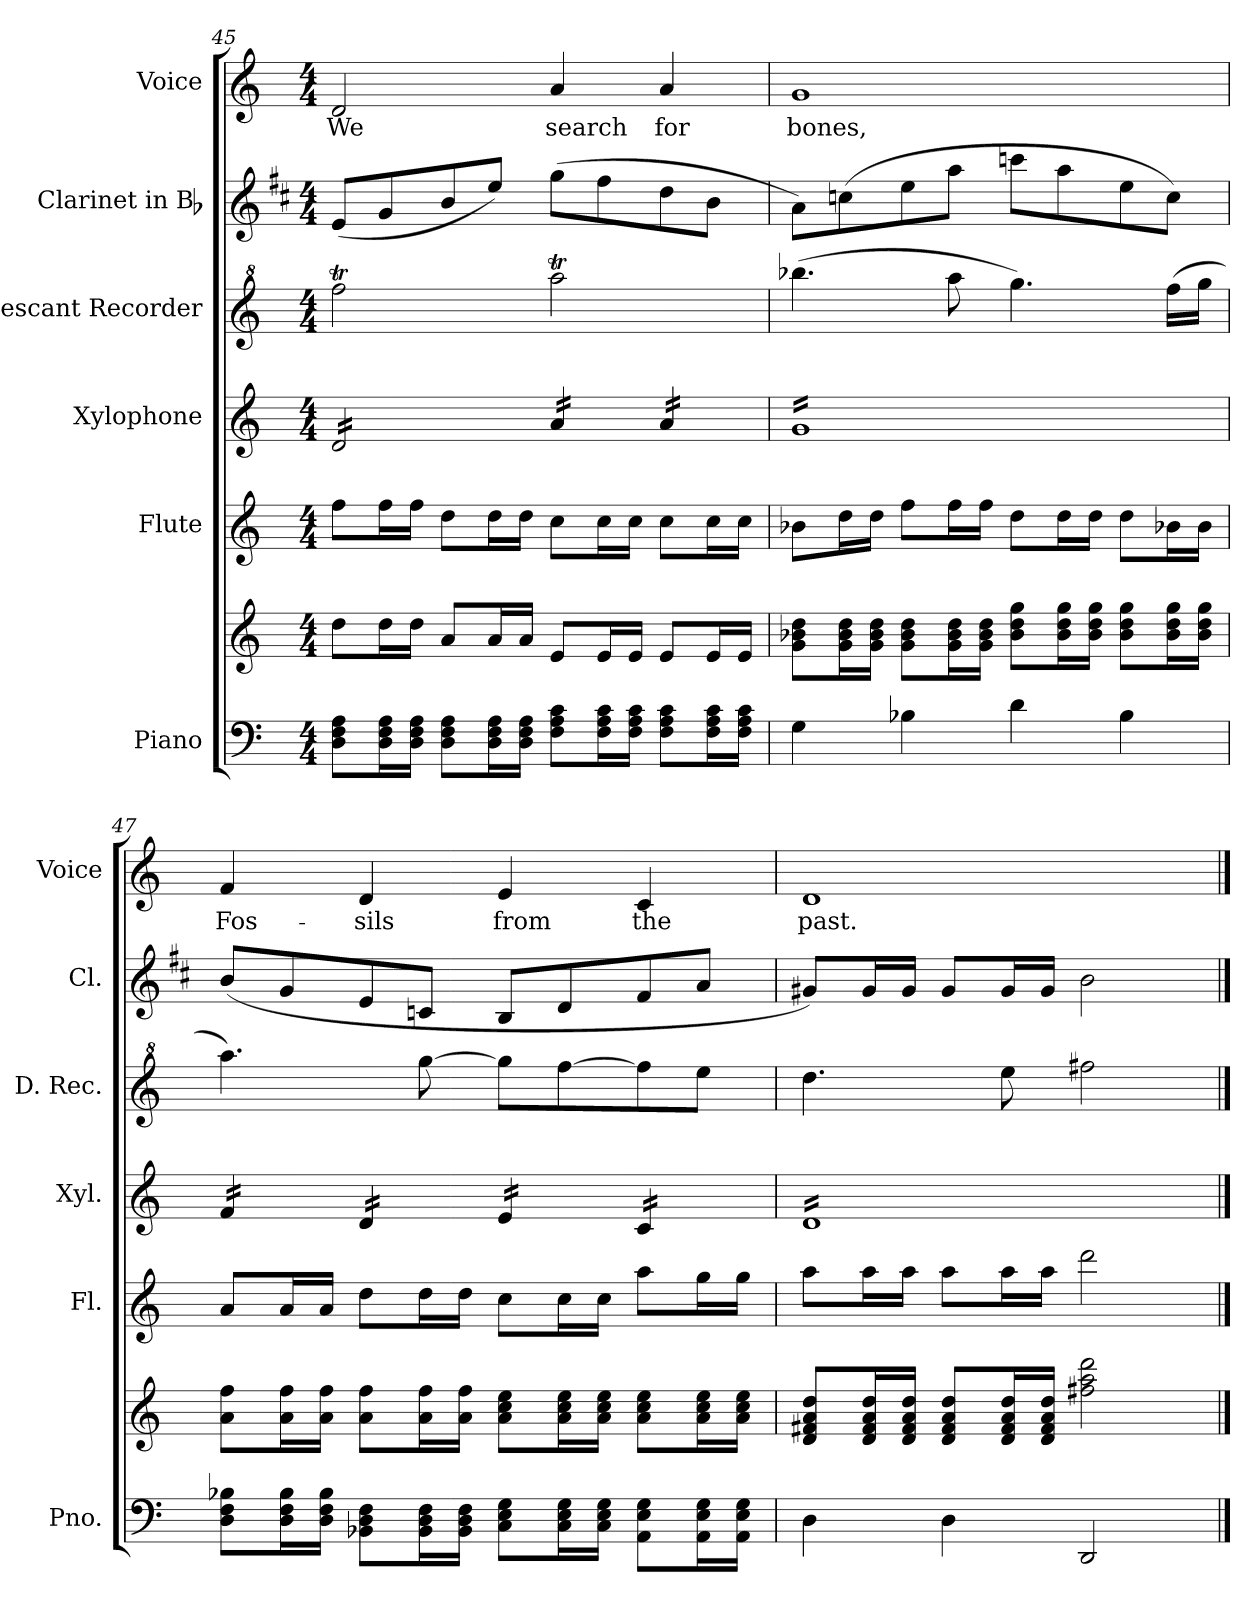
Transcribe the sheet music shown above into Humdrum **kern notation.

**kern	**kern	**kern	**kern	**kern	**kern	**kern	**text
*part6	*part6	*part5	*part4	*part3	*part2	*part1	*part1
*staff7	*staff6	*staff5	*staff4	*staff3	*staff2	*staff1	*staff1
*I"Piano	*	*I"Flute	*I"Xylophone	*I"Descant Recorder	*I"Clarinet in Bb	*I"Voice	*
*I'Pno.	*	*I'Fl.	*I'Xyl.	*I'D. Rec.	*I'Cl.	*I'Voice	*
*clefF4	*clefG2	*clefG2	*clefG2	*clefG^2	*clefG2	*clefG2	*
*	*	*	*ITrd-7c-12	*ITrd-7c-12	*ITrd1c2	*	*
*k[]	*k[]	*k[]	*k[]	*k[]	*k[]	*k[]	*
*C:	*C:	*C:	*C:	*C:	*C:	*C:	*
*M4/4	*M4/4	*M4/4	*M4/4	*M4/4	*M4/4	*M4/4	*
=45	=45	=45	=45	=45	=45	=45	=45
!	!	!	!	!	!	!	!LO:LY:b:color=#000000
*	*	*	*tremolo	*	*	*	*
8Di\ 8Fi 8AiL	8ddi\L	8ffi\L	16ddi/LL	2ffffTi\	(8di/L	2di/	We
.	.	.	16ddi/	.	.	.	.
16Di\ 16Fi 16AiL	16ddi\L	16ffi\L	16ddi/	.	8fi/	.	.
16Di\ 16Fi 16AiJJ	16ddi\JJ	16ffi\JJ	16ddi/	.	.	.	.
8Di\ 8Fi 8AiL	8ai/L	8ddi\L	16ddi/	.	8ai/	.	.
.	.	.	16ddi/	.	.	.	.
16Di\ 16Fi 16AiL	16ai/L	16ddi\L	16ddi/	.	8ddi/J)	.	.
16Di\ 16Fi 16AiJJ	16ai/JJ	16ddi\JJ	16ddi/JJ	.	.	.	.
!	!	!	!	!	!	!	!LO:LY:b:color=#000000
8Fi\ 8Ai 8ciL	8ei/L	8cci\L	16aai/LL	2aaaaTi\	(8ffi\L	4ai/	search
.	.	.	16aai/	.	.	.	.
16Fi\ 16Ai 16ciL	16ei/L	16cci\L	16aai/	.	8eei\	.	.
16Fi\ 16Ai 16ciJJ	16ei/JJ	16cci\JJ	16aai/JJ	.	.	.	.
!	!	!	!	!	!	!	!LO:LY:b:color=#000000
8Fi\ 8Ai 8ciL	8ei/L	8cci\L	16aai/LL	.	8cci\	4ai/	for
.	.	.	16aai/	.	.	.	.
16Fi\ 16Ai 16ciL	16ei/L	16cci\L	16aai/	.	8ai\J	.	.
16Fi\ 16Ai 16ciJJ	16ei/JJ	16cci\JJ	16aai/JJ	.	.	.	.
!!LO:LB:g=z
=46	=46	=46	=46	=46	=46	=46	=46
!	!	!	!	!	!	!	!LO:LY:b:color=#000000
4Gi\	8gi\ 8b-Xi 8ddiL	8b-Xi\L	16ggiLL	(4.bbbb-Xi\	8gi\L)	1gi	bones,
.	.	.	16ggi	.	.	.	.
.	16gi\ 16b-i 16ddiL	16ddi\L	16ggi	.	(8b-Xi\	.	.
.	16gi\ 16b-i 16ddiJJ	16ddi\JJ	16ggi	.	.	.	.
4B-Xi\	8gi\ 8b-i 8ddiL	8ffi\L	16ggi	.	8ddi\	.	.
.	.	.	16ggi	.	.	.	.
.	16gi\ 16b-i 16ddiL	16ffi\L	16ggi	8aaaai\	8ggi\J	.	.
.	16gi\ 16b-i 16ddiJJ	16ffi\JJ	16ggi	.	.	.	.
4di\	8b-i\ 8ddi 8ggiL	8ddi\L	16ggi	4.ggggi\)	8bb-Xi\L	.	.
.	.	.	16ggi	.	.	.	.
.	16b-i\ 16ddi 16ggiL	16ddi\L	16ggi	.	8ggi\	.	.
.	16b-i\ 16ddi 16ggiJJ	16ddi\JJ	16ggi	.	.	.	.
4B-i\	8b-i\ 8ddi 8ggiL	8ddi\L	16ggi	.	8ddi\	.	.
.	.	.	16ggi	.	.	.	.
.	16b-i\ 16ddi 16ggiL	16b-Xi\L	16ggi	(16ffffi\LL	8b-i\J)	.	.
.	16b-i\ 16ddi 16ggiJJ	16b-i\JJ	16ggiJJ	16ggggi\JJ	.	.	.
=47	=47	=47	=47	=47	=47	=47	=47
!	!	!	!	!	!	!	!LO:LY:b:color=#000000
8Di\ 8Fi 8B-XiL	8ai\ 8ffiL	8ai/L	16ffi/LL	4.aaaai\)	(8ai/L	4fi/	Fos-
.	.	.	16ffi/	.	.	.	.
16Di\ 16Fi 16B-iL	16ai\ 16ffiL	16ai/L	16ffi/	.	8fi/	.	.
16Di\ 16Fi 16B-iJJ	16ai\ 16ffiJJ	16ai/JJ	16ffi/JJ	.	.	.	.
!	!	!	!	!	!	!	!LO:LY:b:color=#000000
8BB-Xi\ 8Di 8FiL	8ai\ 8ffiL	8ddi\L	16ddi/LL	.	8di/	4di/	-sils
.	.	.	16ddi/	.	.	.	.
16BB-i\ 16Di 16FiL	16ai\ 16ffiL	16ddi\L	16ddi/	[8ggggi\	8B-Xi/J	.	.
16BB-i\ 16Di 16FiJJ	16ai\ 16ffiJJ	16ddi\JJ	16ddi/JJ	.	.	.	.
!	!	!	!	!	!	!	!LO:LY:b:color=#000000
8Ci\ 8Ei 8GiL	8ai\ 8cci 8eeiL	8cci\L	16eei/LL	8ggggi\L]	8Ai/L	4ei/	from
.	.	.	16eei/	.	.	.	.
16Ci\ 16Ei 16GiL	16ai\ 16cci 16eeiL	16cci\L	16eei/	[8ffffi\	8ci/	.	.
16Ci\ 16Ei 16GiJJ	16ai\ 16cci 16eeiJJ	16cci\JJ	16eei/JJ	.	.	.	.
!	!	!	!	!	!	!	!LO:LY:b:color=#000000
8AAi\ 8Ei 8GiL	8ai\ 8cci 8eeiL	8aai\L	16cci/LL	8ffffi\]	8ei/	4ci/	the
.	.	.	16cci/	.	.	.	.
16AAi\ 16Ei 16GiL	16ai\ 16cci 16eeiL	16ggi\L	16cci/	8eeeei\J	8gi/J	.	.
16AAi\ 16Ei 16GiJJ	16ai\ 16cci 16eeiJJ	16ggi\JJ	16cci/JJ	.	.	.	.
=48	=48	=48	=48	=48	=48	=48	=48
!	!	!	!	!	!	!	!LO:LY:b:color=#000000
4Di\	8di/ 8f#Xi 8ai 8ddiL	8aai\L	16ddiLL	4.ddddi\	8f#Xi/L)	1di	past.
.	.	.	16ddi	.	.	.	.
.	16di/ 16f#i 16ai 16ddiL	16aai\L	16ddi	.	16f#i/L	.	.
.	16di/ 16f#i 16ai 16ddiJJ	16aai\JJ	16ddi	.	16f#i/JJ	.	.
4Di\	8di/ 8f#i 8ai 8ddiL	8aai\L	16ddi	.	8f#i/L	.	.
.	.	.	16ddi	.	.	.	.
.	16di/ 16f#i 16ai 16ddiL	16aai\L	16ddi	8eeeei\	16f#i/L	.	.
.	16di/ 16f#i 16ai 16ddiJJ	16aai\JJ	16ddi	.	16f#i/JJ	.	.
2DDi/	2ff#Xi\ 2aai 2dddi	2dddi\	16ddi	2ffff#Xi\	2ai\	.	.
.	.	.	16ddi	.	.	.	.
.	.	.	16ddi	.	.	.	.
.	.	.	16ddi	.	.	.	.
.	.	.	16ddi	.	.	.	.
.	.	.	16ddi	.	.	.	.
.	.	.	16ddi	.	.	.	.
.	.	.	16ddiJJ	.	.	.	.
*	*	*	*Xtremolo	*	*	*	*
==	==	==	==	==	==	==	==
*-	*-	*-	*-	*-	*-	*-	*-
